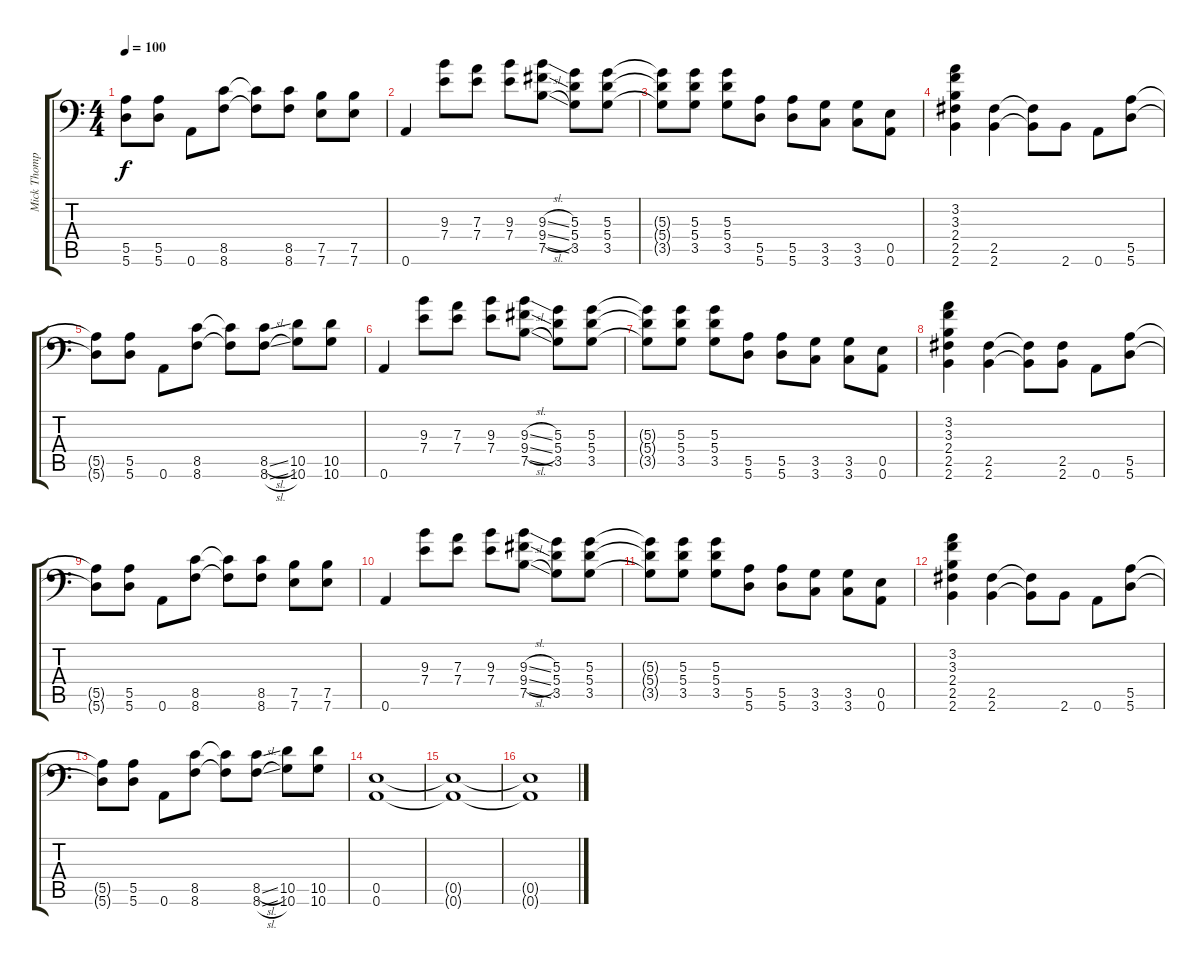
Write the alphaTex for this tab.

\track ("Mick Thompson" "Mick Thomp") {instrument distortionguitar}
\staff {score tabs}
\tuning (B3 Gb3 D3 A2 E2 A1) {hide}
\ts (4 4)
\tempo 100
\clef f4
\ks c
(5.5{t} 5.6{t}).8{dy f} (5.5 5.6).8 0.6.8 (8.5 8.6).8 (8.5{t} 8.6{t}).8 (8.5 8.6).8 (7.5 7.6).8 (7.5 7.6).8 |
0.6.4 (9.3 7.4).8 (7.3 7.4).8 (9.3 7.4).8 (9.3{sl} 9.4{sl} 7.5{sl}).8 (5.3 5.4 3.5).8 (5.3 5.4 3.5).8 |
(5.3{t} 5.4{t} 3.5{t}).8 (5.3 5.4 3.5).8 (5.3 5.4 3.5).8 (5.5 5.6).8 (5.5 5.6).8 (3.5 3.6).8 (3.5 3.6).8 (0.5 0.6).8 |
(3.2 3.3 2.4 2.5 2.6).4 (2.5 2.6).4 (2.5{t} 2.6{t}).8 2.6.8 0.6.8 (5.5 5.6).8 |
(5.5{t} 5.6{t}).8 (5.5 5.6).8 0.6.8 (8.5 8.6).8 (8.5{t} 8.6{t}).8 (8.5{sl} 8.6{sl}).8 (10.5 10.6).8 (10.5 10.6).8 |
0.6.4 (9.3 7.4).8 (7.3 7.4).8 (9.3 7.4).8 (9.3{sl} 9.4{sl} 7.5{sl}).8 (5.3 5.4 3.5).8 (5.3 5.4 3.5).8 |
(5.3{t} 5.4{t} 3.5{t}).8 (5.3 5.4 3.5).8 (5.3 5.4 3.5).8 (5.5 5.6).8 (5.5 5.6).8 (3.5 3.6).8 (3.5 3.6).8 (0.5 0.6).8 |
(3.2 3.3 2.4 2.5 2.6).4 (2.5 2.6).4 (2.5{t} 2.6{t}).8 (2.5 2.6).8 0.6.8 (5.5 5.6).8 |
(5.5{t} 5.6{t}).8 (5.5 5.6).8 0.6.8 (8.5 8.6).8 (8.5{t} 8.6{t}).8 (8.5 8.6).8 (7.5 7.6).8 (7.5 7.6).8 |
0.6.4 (9.3 7.4).8 (7.3 7.4).8 (9.3 7.4).8 (9.3{sl} 9.4{sl} 7.5{sl}).8 (5.3 5.4 3.5).8 (5.3 5.4 3.5).8 |
(5.3{t} 5.4{t} 3.5{t}).8 (5.3 5.4 3.5).8 (5.3 5.4 3.5).8 (5.5 5.6).8 (5.5 5.6).8 (3.5 3.6).8 (3.5 3.6).8 (0.5 0.6).8 |
(3.2 3.3 2.4 2.5 2.6).4 (2.5 2.6).4 (2.5{t} 2.6{t}).8 2.6.8 0.6.8 (5.5 5.6).8 |
(5.5{t} 5.6{t}).8 (5.5 5.6).8 0.6.8 (8.5 8.6).8 (8.5{t} 8.6{t}).8 (8.5{sl} 8.6{sl}).8 (10.5 10.6).8 (10.5 10.6).8 |
(0.5 0.6).1 |
(0.5{t} 0.6{t}).1 |
(0.5{t} 0.6{t}).1
